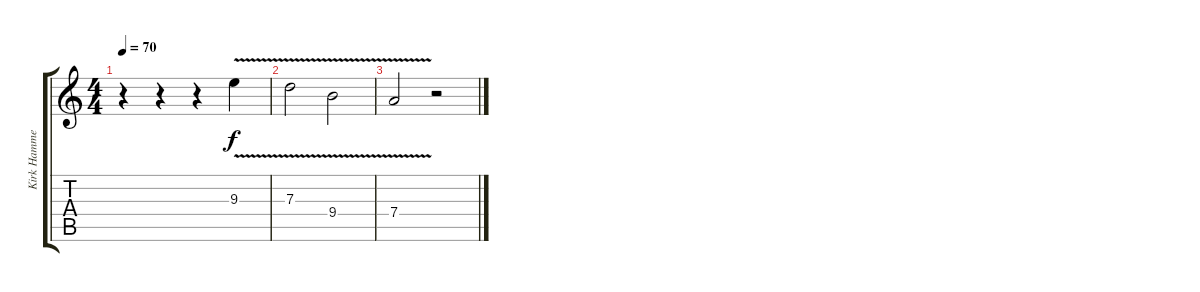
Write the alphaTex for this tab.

\track ("Kirk Hammet (Lead Guitar)" "Kirk Hamme") {instrument overdrivenguitar}
\staff {score tabs}
\tuning (E4 B3 G3 D3 A2 E2) {hide}
\ts (4 4)
\tempo 70
\clef g2
\ks c
r.4{dy f} r.4 r.4 9.3{v}.4 |
7.3{v}.2 9.4{v}.2 |
7.4{v}.2 r.2
